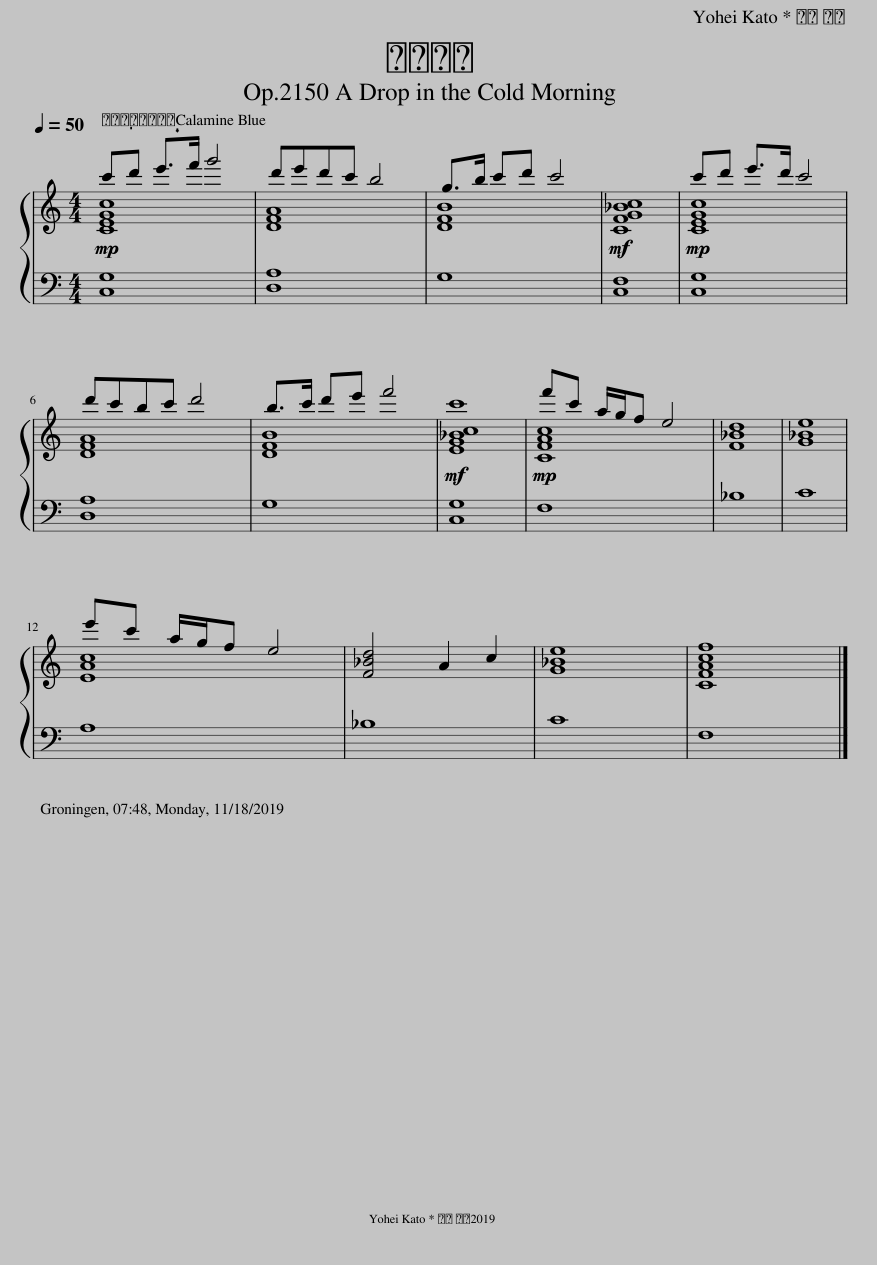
X:1
%%score { ( 1 2 ) | 3 }
L:1/8
Q:1/4=50
M:4/4
I:linebreak $
K:C
V:1 treble
V:2 treble
V:3 bass
V:1
!mp! [CEGc]8 | [DFA]8 | [DFB]8 |!mf! [CFG_Bc]8 |!mp! [CEGc]8 |$ %5
 [DFA]8 | [DFB]8 |!mf! [EG_Bc]8 |!mp! [CFAc]8 | [F_Bd]8 | %10
 [G_Be]8 |$ [EAc]8 | [F_Bd]4 A2 c2 | [G_Be]8 | [CFAcf]8 |] %15
V:2
 c'd' e'>f' g'4 | d'e'd'c' b4 | g>b c'd' c'4 | x8 | c'd' e'>d' c'4 |$ %5
 d'c'bc' d'4 | b>c' d'e' f'4 | c'8 | f'c' a/g/f e4 | x8 | %10
 x8 |$ e'c' a/g/f e4 | x8 | x8 | x8 |] %15
V:3
 [C,G,]8 | [D,A,]8 | G,8 | [C,F,]8 | [C,G,]8 |$ %5
 [D,A,]8 | G,8 | [C,G,]8 | F,8 | _B,8 | %10
 C8 |$ A,8 | _B,8 | C8 | F,8 |] %15
